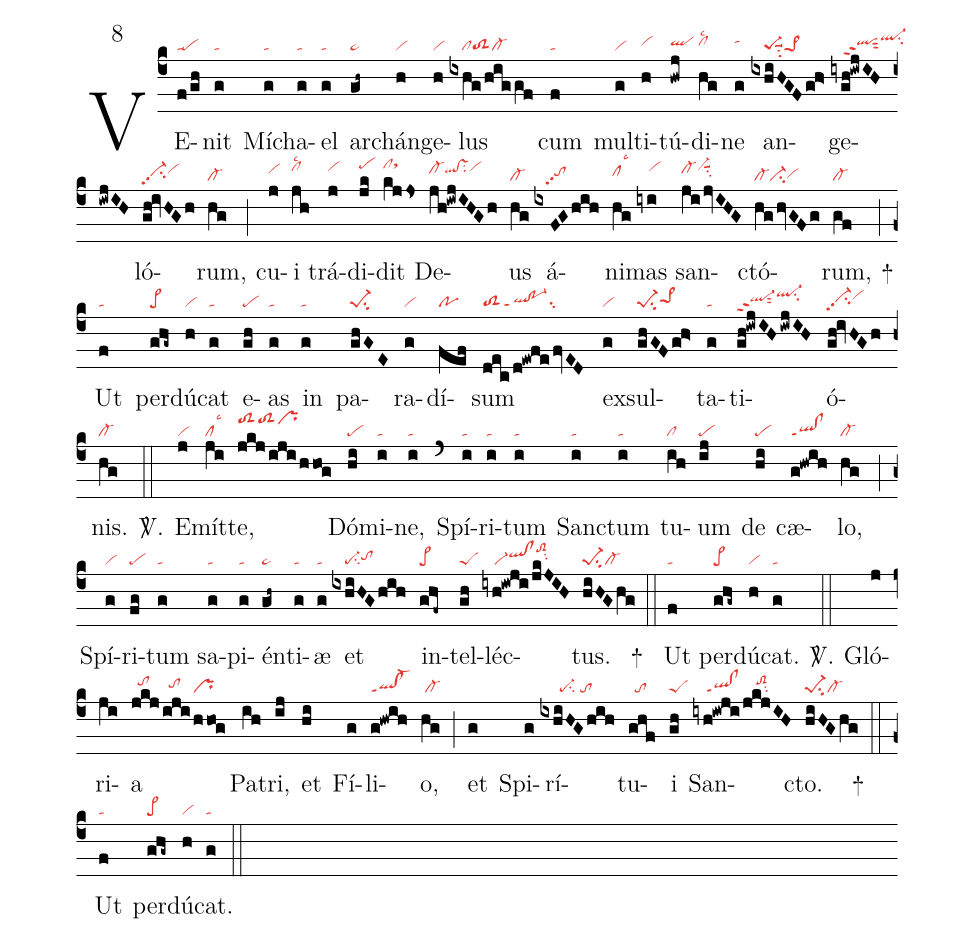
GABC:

mode:8;
nabc-lines:1;
%%
(c4)
VE(f/gh|tape)nit(g|ta) Mí(g|ta)cha(g|ta)el(g|ta) ar(gh~|ta>)chán(h|vi)ge(h|vi)lus(ixhg/higgf|////cltoS2cl-) cum(f|ta) mul(g|vi)ti(h|vihh)tú(hwj|qlhh)di(hg|clhhlsc2)ne(g|tahi) an(ixhiHGFgh>|////pe-1suu1su2pe>1)ge(iygh!iwjIHiwjIH|////qlhhppt2sut2ql-hjsu2)ló(gh!ivHGh|vi-hhpp2su2vihi)rum,(hg|cl-) (;)
cu(j|vihi)i(jh|clhjlsc2) trá(j|vihj)di(jk|pehk)dit(kjjs|clhksthl) De(jh!iwjIHGh|cl-hiqlhi!vshisu2vihj)us(hg|cl-) á(ixFGhih|////tohhpp2)ni(hg|clhhlsc3)mas(iyi|////vihj) san(ji/jvIHG|cl-hivi-hjsuu1su2)ctó(hg/hvGFg|cl-ci-vihg)rum,(gf|cl-) +(;)
Ut(f|ta) per(ghg~|pe>)dú(h|vi)cat(g|ta) e(gh|pe)as(g|ta) in(g|ta) pa(ghGE|pe-1su2)ra(g|vi)dí(fef|po)sum(dec/d!ewfe/fvED|toS2ql!po-1ppt1su2) ex(g|vi)sul(ghGFgh>|pe-1su2pe>1hh)ta(g|ta)ti(gh!iwjIHiwjIH|ql-hhppt2sut2ql-hjsu2)ó(gh!ivHGh|vi-hhpp2su2vihi)nis.(hg|cl-) <sp>V/</sp>.(::)
E(j|vi)mít(ji|cllsc3)te,(jkj/ijihhog|toS2hktoS2hkprhk) Dó(hi|pe)mi(i|ta)ne,(i|ta) (`)
Spí(i|ta)ri(i|ta)tum(i|ta) San(i|ta)ctum(i|ta) tu(ih|cl)um(ij|pe) de(hi|pe) cæ(g!hwih|ql!clppt1)lo,(hg|cl-) (;)
Spí(g|vi)ri(fg|pe)tum(g|ta) sa(g|ta)pi(g|ta)én(gh~|ta>)ti(g|ta)æ(g|ta) et(ixhiHGhih|////pe-su2tohh) in(ghf~|pe>)tel(gh|peS)léc(iyh!iwji/jkJIH|////vi-qlhi!clhitoS2hksu2)tus.(hiHGhg|pe-1su2cl-) +(::)
Ut(f|ta) per(ghg~|pe>)dú(h|vi)cat.(g|ta) <sp>V/</sp>.(::)
Gló(j)ri(ji)a(jkj|//tohi|/iji|//tohh|/hhog|pr) Pa(ih)tri,(ij) et(hi) Fí(g)li(g!hwih|ql!cl-ppt1)o,(hg|/cl-) (;)
et(g) Spi(g)rí(ixhiHGhih|//////pe-su2/to)tu(ghf|//to)i(gh|peS) San(iyh!iwji|////ql!clppt1|/jkjIH|////toS2hisu2)cto.(hiHGhg|pe-1su2cl-) +(::)
Ut(f|ta) per(ghg~|pe>)dú(h|vi)cat.(g|ta) (::)
